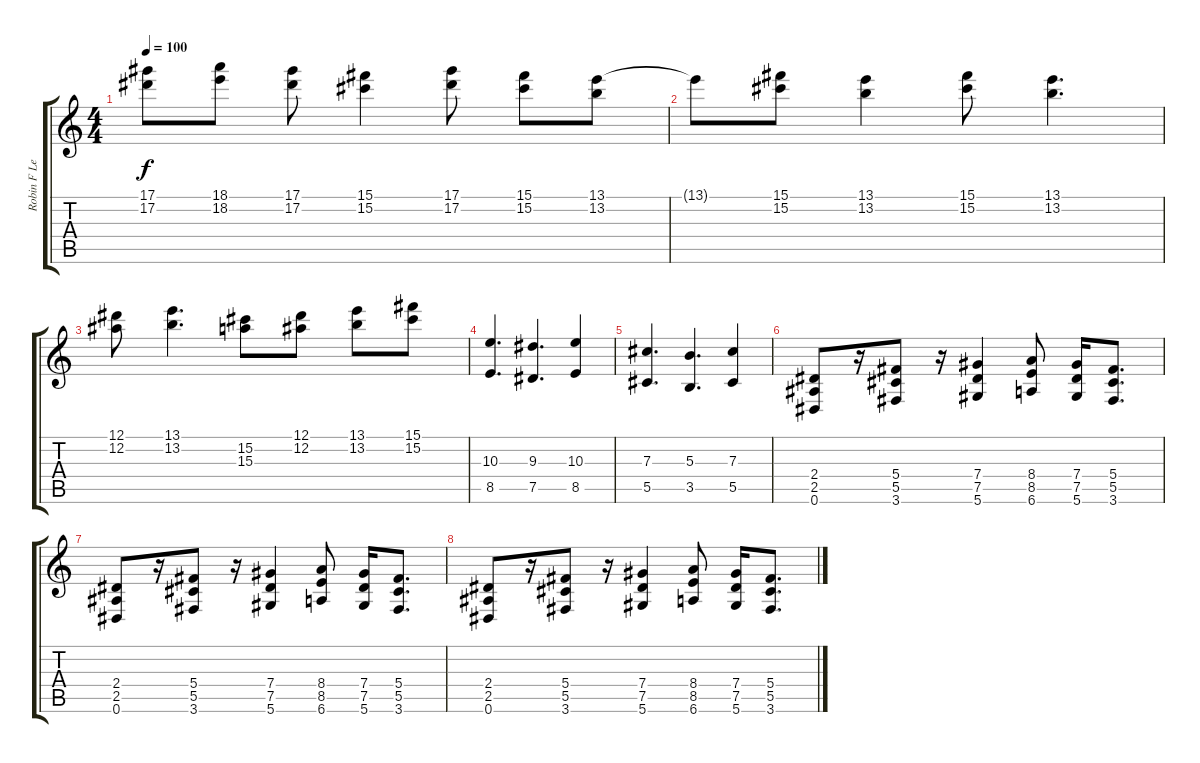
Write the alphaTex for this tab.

\track ("Robin F Lead" "Robin F Le") {instrument overdrivenguitar}
\staff {score tabs}
\tuning (Eb4 Bb3 Gb3 Db3 Ab2 Eb2) {hide}
\ts (4 4)
\tempo 100
\clef g2
\ks c
(17.1 17.2).8{dy f} (18.1 18.2).8 (17.1 17.2).8 (15.1 15.2).4 (17.1 17.2).8 (15.1 15.2).8 (13.1 13.2).8 |
13.1{t}.8 (15.1 15.2).8 (13.1 13.2).4 (15.1 15.2).8 (13.1 13.2).4{d} |
(12.1 12.2).8 (13.1 13.2).4{d} (15.2 15.3).8 (12.1 12.2).8 (13.1 13.2).8 (15.1 15.2).8 |
(10.3 8.5).4{d} (9.3 7.5).4{d} (10.3 8.5).4 |
(7.3 5.5).4{d} (5.3 3.5).4{d} (7.3 5.5).4 |
(2.4 2.5 0.6).8 r.16 (5.4 5.5 3.6).8 r.16 (7.4 7.5 5.6).4 (8.4 8.5 6.6).8 (7.4 7.5 5.6).16 (5.4 5.5 3.6).8{d} |
(2.4 2.5 0.6).8 r.16 (5.4 5.5 3.6).8 r.16 (7.4 7.5 5.6).4 (8.4 8.5 6.6).8 (7.4 7.5 5.6).16 (5.4 5.5 3.6).8{d} |
(2.4 2.5 0.6).8 r.16 (5.4 5.5 3.6).8 r.16 (7.4 7.5 5.6).4 (8.4 8.5 6.6).8 (7.4 7.5 5.6).16 (5.4 5.5 3.6).8{d}
